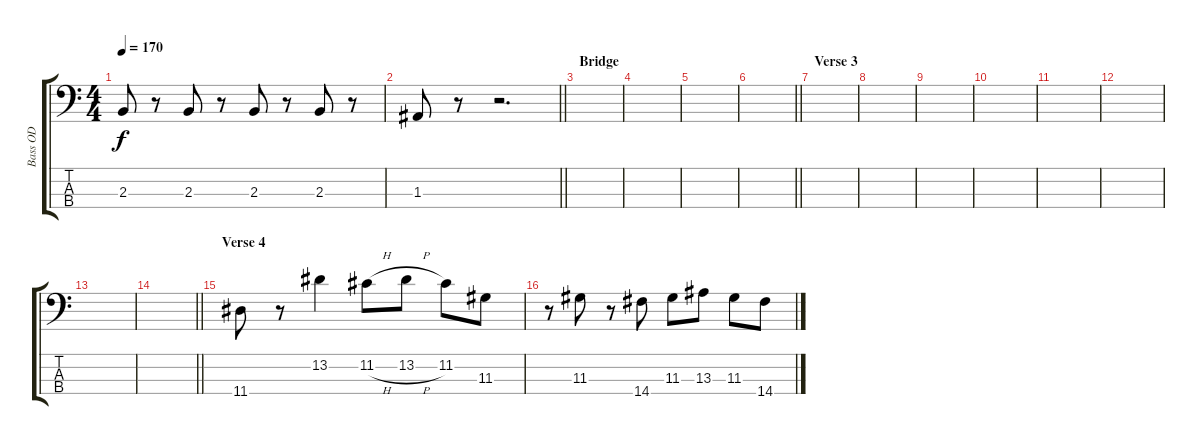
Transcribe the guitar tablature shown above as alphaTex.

\track ("Bass OD" "Bass OD") {instrument overdrivenguitar}
\staff {score tabs}
\tuning (G2 D2 A1 E1) {hide}
\ts (4 4)
\tempo 170
\clef f4
\ks c
2.3.8{dy f} r.8 2.3.8 r.8 2.3.8 r.8 2.3.8 r.8 |
\barLineRight lightlight
1.3.8 r.8 r.2{d} |
\section ("" "Bridge")
|
|
|
\barLineRight lightlight
|
\section ("" "Verse 3")
|
|
|
|
|
|
|
\barLineRight lightlight
|
\section ("" "Verse 4")
11.4.8 r.8 13.2.4 11.2{h}.8 13.2{h}.8 11.2.8 11.3.8 |
r.8 11.3.8 r.8 14.4.8 11.3.8 13.3.8 11.3.8 14.4.8
